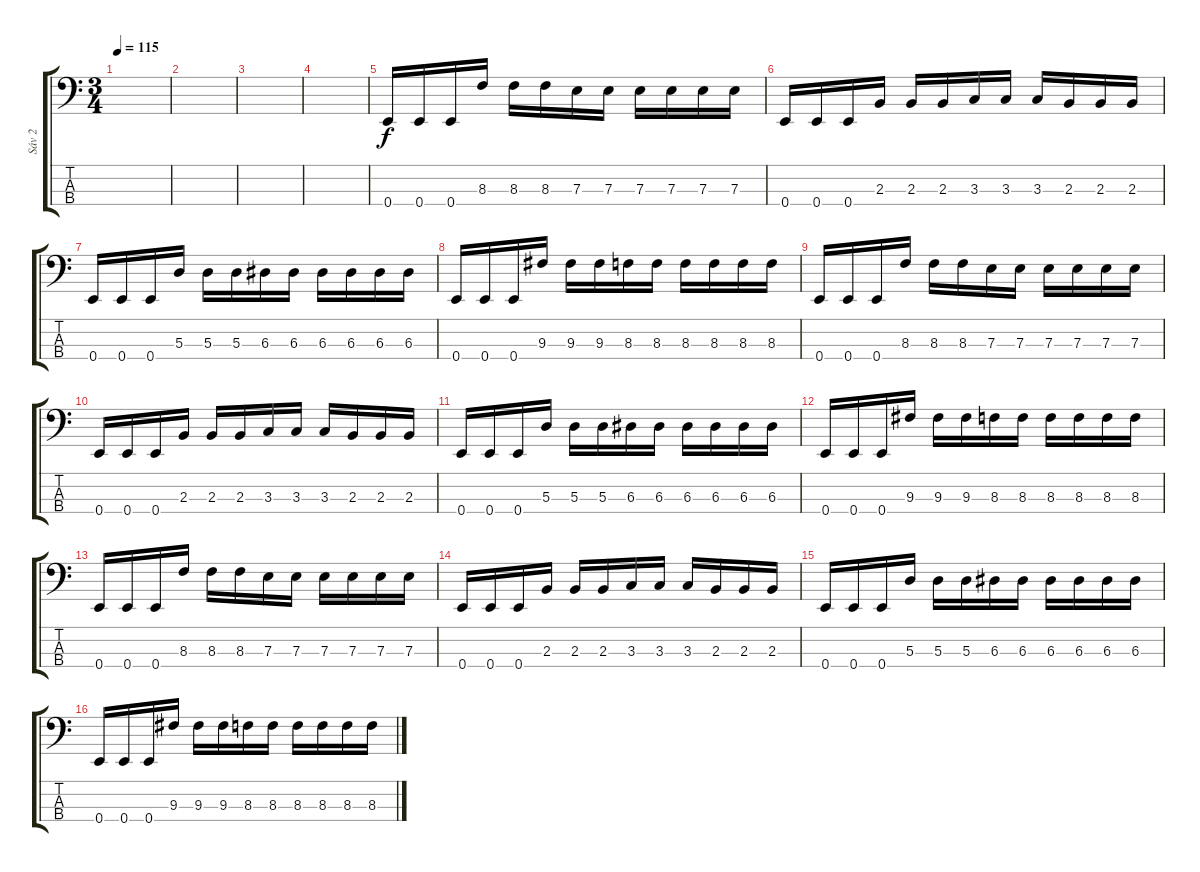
\track ("Sáv 2" "Sáv 2") {instrument slapbass1}
\staff {score tabs}
\tuning (G2 D2 A1 E1) {hide}
\ts (3 4)
\tempo 115
\clef f4
\ks c
|
|
|
|
0.4.16 0.4.16 0.4.16 8.3.16 8.3.16 8.3.16 7.3.16 7.3.16 7.3.16 7.3.16 7.3.16 7.3.16 |
0.4.16 0.4.16 0.4.16 2.3.16 2.3.16 2.3.16 3.3.16 3.3.16 3.3.16 2.3.16 2.3.16 2.3.16 |
0.4.16 0.4.16 0.4.16 5.3.16 5.3.16 5.3.16 6.3.16 6.3.16 6.3.16 6.3.16 6.3.16 6.3.16 |
0.4.16 0.4.16 0.4.16 9.3.16 9.3.16 9.3.16 8.3.16 8.3.16 8.3.16 8.3.16 8.3.16 8.3.16 |
0.4.16 0.4.16 0.4.16 8.3.16 8.3.16 8.3.16 7.3.16 7.3.16 7.3.16 7.3.16 7.3.16 7.3.16 |
0.4.16 0.4.16 0.4.16 2.3.16 2.3.16 2.3.16 3.3.16 3.3.16 3.3.16 2.3.16 2.3.16 2.3.16 |
0.4.16 0.4.16 0.4.16 5.3.16 5.3.16 5.3.16 6.3.16 6.3.16 6.3.16 6.3.16 6.3.16 6.3.16 |
0.4.16 0.4.16 0.4.16 9.3.16 9.3.16 9.3.16 8.3.16 8.3.16 8.3.16 8.3.16 8.3.16 8.3.16 |
0.4.16 0.4.16 0.4.16 8.3.16 8.3.16 8.3.16 7.3.16 7.3.16 7.3.16 7.3.16 7.3.16 7.3.16 |
0.4.16 0.4.16 0.4.16 2.3.16 2.3.16 2.3.16 3.3.16 3.3.16 3.3.16 2.3.16 2.3.16 2.3.16 |
0.4.16 0.4.16 0.4.16 5.3.16 5.3.16 5.3.16 6.3.16 6.3.16 6.3.16 6.3.16 6.3.16 6.3.16 |
0.4.16 0.4.16 0.4.16 9.3.16 9.3.16 9.3.16 8.3.16 8.3.16 8.3.16 8.3.16 8.3.16 8.3.16
